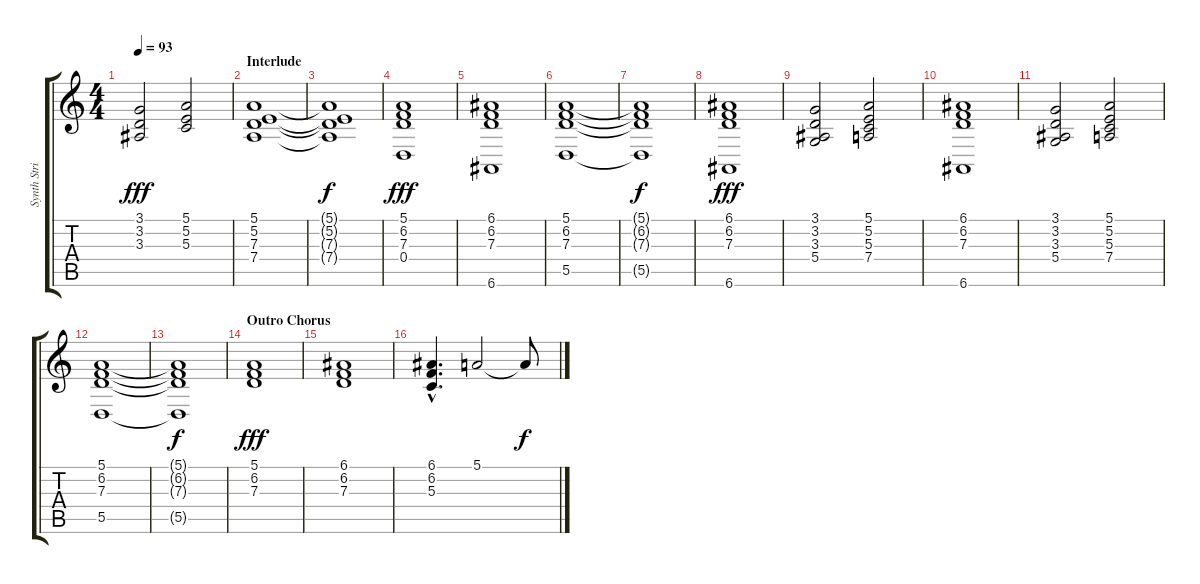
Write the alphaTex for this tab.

\track ("Synth Strings" "Synth Stri") {instrument synthstrings1}
\staff {score tabs}
\tuning (E4 B3 G3 D3 A2 E2) {hide}
\ts (4 4)
\tempo 93
\clef g2
\ks c
(3.1 3.2 3.3).2{dy fff} (5.1 5.2 5.3).2 |
\section ("" "Interlude")
(5.1 5.2 7.3 7.4).1 |
(5.1{t} 5.2{t} 7.3{t} 7.4{t}).1{dy f} |
(5.1 6.2 7.3 0.4).1{dy fff} |
(6.1 6.2 7.3 6.6).1 |
(5.1 6.2 7.3 5.5).1 |
(5.1{t} 6.2{t} 7.3{t} 5.5{t}).1{dy f} |
(6.1 6.2 7.3 6.6).1{dy fff} |
(3.1 3.2 3.3 5.4).2 (5.1 5.2 5.3 7.4).2 |
(6.1 6.2 7.3 6.6).1 |
(3.1 3.2 3.3 5.4).2 (5.1 5.2 5.3 7.4).2 |
(5.1 6.2 7.3 5.5).1 |
(5.1{t} 6.2{t} 7.3{t} 5.5{t}).1{dy f} |
\section ("" "Outro Chorus")
(5.1 6.2 7.3).1{dy fff} |
(6.1 6.2 7.3).1 |
(6.1{hac} 6.2 5.3).4{d} 5.1.2 5.1{t}.8{dy f}
